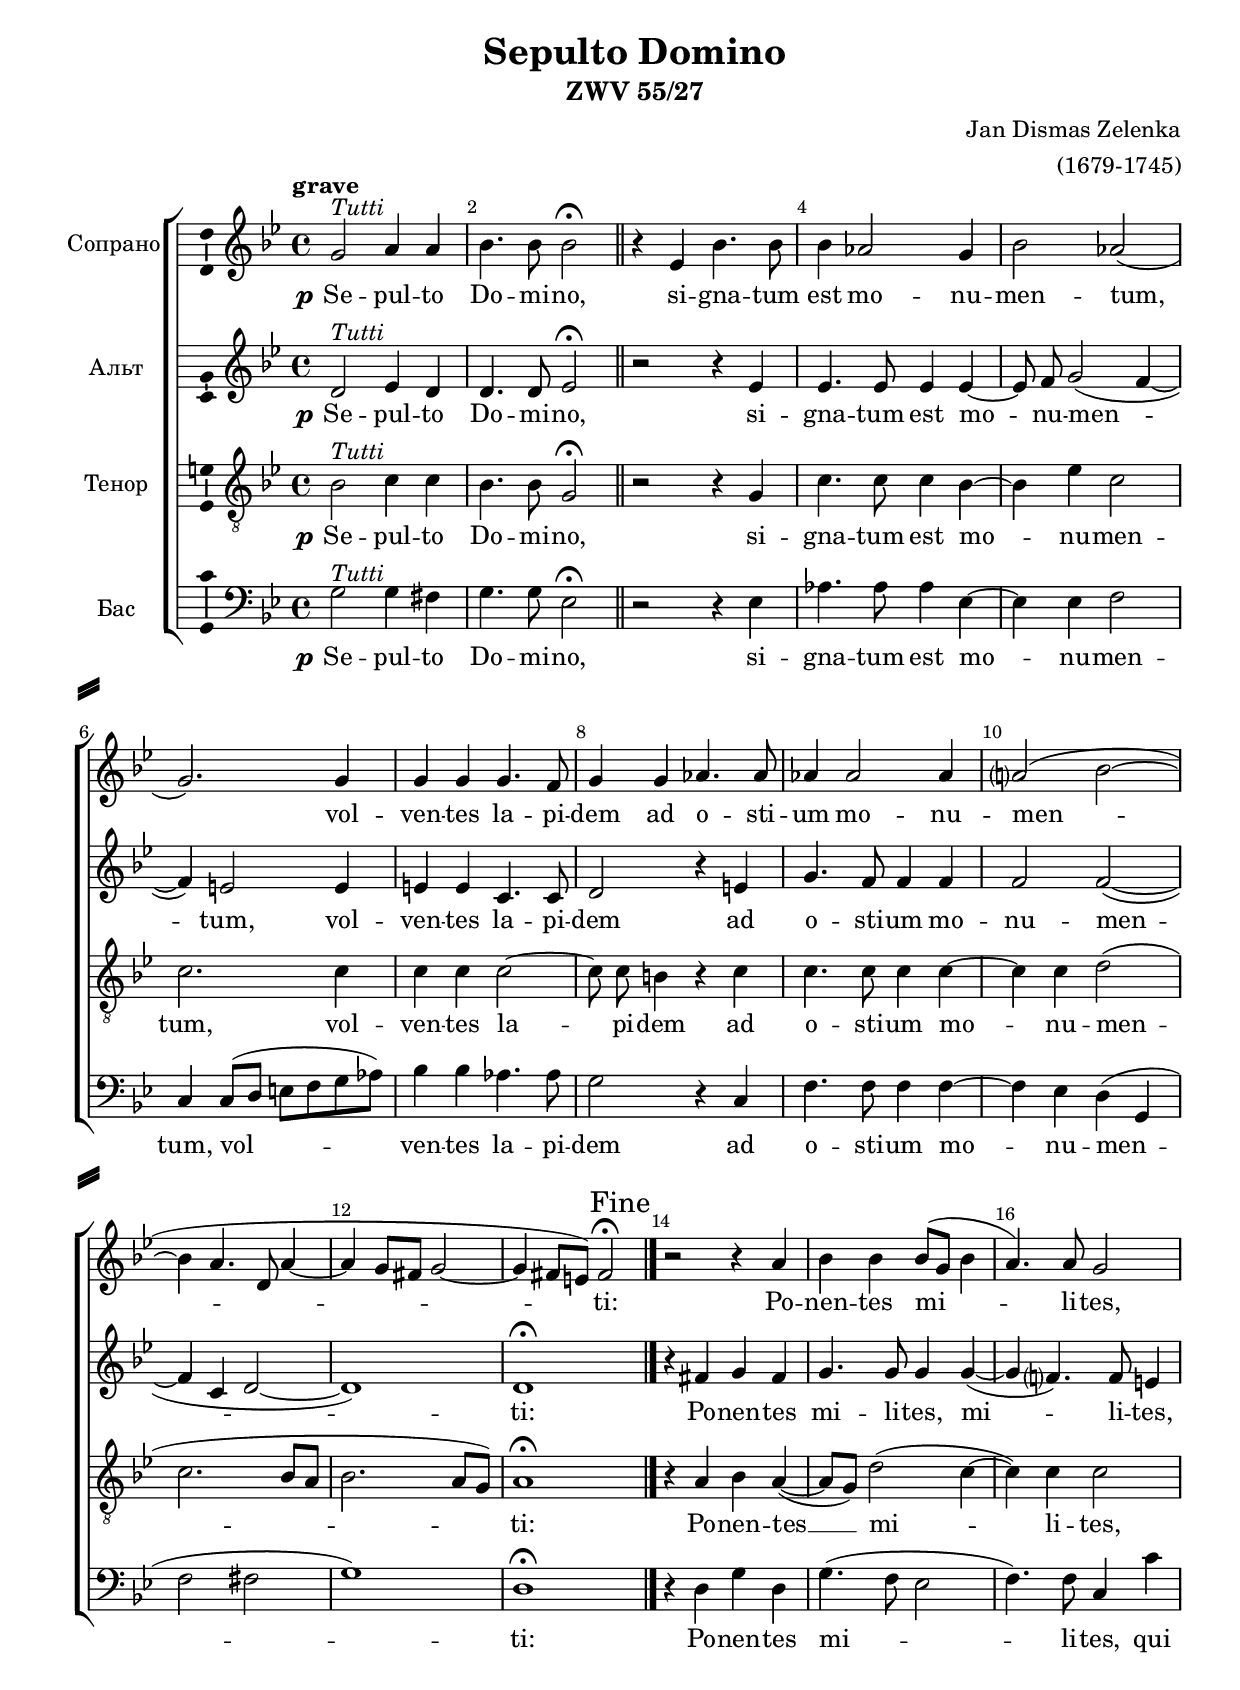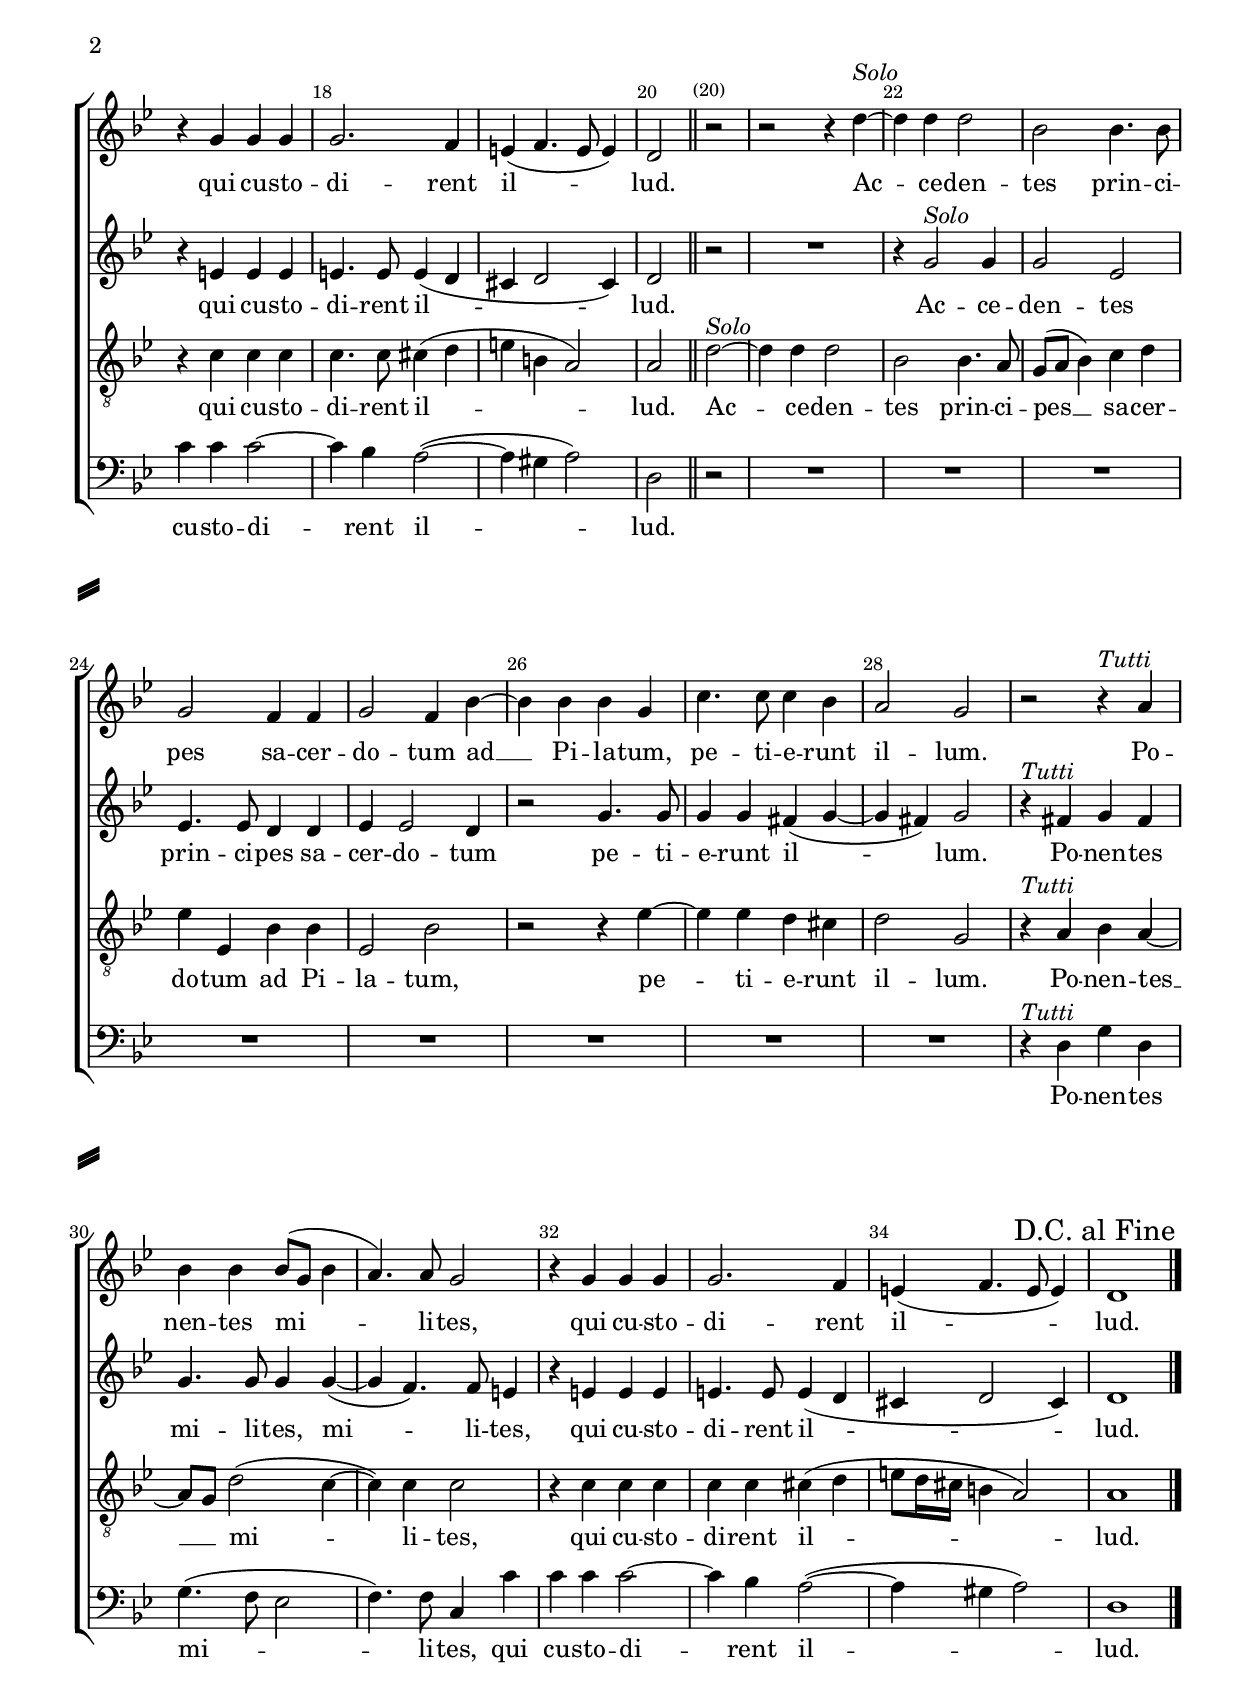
\version "2.18.2"

#(ly:set-option 'point-and-click #f)
#(ly:set-option 'midi-extension "mid")

#(set-default-paper-size "a4")

\paper {
%  #(set-paper-size "a4landscape" )
  system-separator-markup = \slashSeparator
  top-margin = 10
  left-margin = 15
  right-margin = 10
  bottom-margin = 10
  %indent = 4
  ragged-bottom = ##f
  ragged-last-bottom = ##f
  %print-page-number = ##f
}

\header {
  title = "Sepulto Domino"
  subtitle = "ZWV 55/27"
  composer = \markup\right-column{ "Jan Dismas Zelenka" "(1679-1745)"}
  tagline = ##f
}

global = {
  \key g \minor
  \time 4/4
  \autoBeamOff
}

mBreak = { \break }
mBreak = {}

tutti = ^\markup \italic "Tutti"
fine =  {
  \once \override Score.RehearsalMark.self-alignment-X = #RIGHT
  \mark "Fine"
}
solo = ^\markup\italic "Solo"
dcalfine = { 
  \once \override Score.RehearsalMark.break-visibility = #end-of-line-visible
  \once \override Score.RehearsalMark.self-alignment-X = #RIGHT
  \mark "D.C. al Fine" 
}
barnumbering = {
  \override Score.BarNumber.break-visibility = #end-of-line-invisible
  \set Score.barNumberVisibility = #(every-nth-bar-number-visible 2)
}

soprano = \relative c'' {
  \global
  \dynamicUp
  \barnumbering
  \tempo grave
  % Вписывайте музыку сюда
  g2\tutti a4 a |
  bes4. bes8 bes2\fermata \bar "||"
  r4 es, bes'4. bes8 |
  bes4 aes2 g4 |
  bes2 aes( | \mBreak
  
  g2.) g4 |
  g g g4. f8 |
  g4 g aes4. aes8 |
  aes4 aes2 aes4 |
  a?2( bes~ |
  bes4 a4. d,8 a'4~ | \mBreak
  
  a4 g8[ fis] g2~ |
  g4 fis8[ e]) fis2\fermata\fine \bar "|." 
  r2 r4  a|
  bes bes bes8[( g] bes4 |
  a4.) a8 g2 |
  r4 g g g \mBreak
  
  g2. f4 |
  e( f4. e8 e4) |
  d2 \bar "||" r |
  r r4 d'~\solo |
  d d d2 |
  bes bes4. bes8 \mBreak
  
  g2 f4 f |
  g2 f4 bes~ |
  bes bes bes g |
  c4. c8 c4 bes |
  a2 g |
  r r4\tutti a \mBreak
  
  bes4 bes bes8[( g] bes4 |
  a4.) a8 g2 |
  r4 g g g |
  
  g2. f4 |
  e( f4. e8 e4) |
  d1 \dcalfine
}

sopranoVerse = \lyricmode {
  % Набирайте слова здесь
  \set stanza = \markup \dynamic p
  Se -- pul -- to Do -- mi -- no, si -- gna -- tum est mo -- nu -- men -- tum,
  vol -- ven -- tes la -- pi -- dem ad o -- sti -- um mo -- nu -- men --
  ti: Po -- nen -- tes mi -- li -- tes, qui cu -- sto --
  di -- rent il -- lud. Ac -- ce -- den -- tes prin -- ci -- 
  pes sa -- cer -- do -- tum ad __ Pi -- la -- tum, pe -- ti -- e -- runt il -- lum. Po -- 
  nen -- tes  mi -- li -- tes, qui cu -- sto -- di -- rent il -- lud.
}

alto = \relative c' {
  \global
  \dynamicUp
  % Вписывайте музыку сюда
  d2\tutti es4 d |
  d4. d8 es2\fermata \bar "||"
  r2 r4 es |
  es4. es8 es4 es~ |
  es8 f g2( f4~ | \mBreak
  
  f4) e2 e4 |
  e e c4. c8 |
  d2 r4 e |
  g4. f8 f4 f |
  f2 f~ ( |
  f4 c d2~ | \mBreak
  d1) |
  d\fermata \bar "|."
  r4 fis g fis |
  g4. g8 g4 g~( |
  g f?4.) f8 e4 |
  r e e e | \mBreak
  
  e4. e8 e4( d |
  cis d2 cis4) |
  d2 \bar "||" r2 |
  R1 |
  r4 g2\solo g4 |
  g2 es | \mBreak
  
  es4. es8 d4 d |
  es es2 d4 |
  r2 g4. g8 |
  g4 g fis( g~ |
  g fis) g2 |
  r4\tutti fis g fis \mBreak
  
  g4. g8 g4 g~( |
  g f4.) f8 e4 |
  r e e e |
  e4. e8 e4( d |
  cis d2 cis4) |
  d1 \bar "|."
}

altoVerse = \lyricmode {
  % Набирайте слова здесь
  \set stanza = \markup \dynamic p
  Se --   pul -- to Do -- mi -- no, si -- gna -- tum est mo -- nu -- men -- 
  tum, vol -- ven -- tes la -- pi -- dem ad o -- sti -- um mo -- nu -- men --
  ti: Po -- nen -- tes mi -- li -- tes, mi -- li -- tes, qui cu -- sto --
  di -- rent il -- lud. Ac -- ce -- den -- tes 
  prin -- ci -- pes  sa -- cer --  do -- tum pe -- ti -- e -- runt il -- lum. Po -- nen -- tes
  mi -- li -- tes, mi -- li -- tes,  qui cu -- sto -- di -- rent il -- lud.
}

tenor = \relative c' {
  \global
  \dynamicUp
  % Вписывайте музыку сюда
  bes2\tutti c4 c |
  bes4. bes8 g2\fermata \bar "||" 
  r2 r4 g |
  c4. c8 c4 bes~ |
  bes es c2 | \mBreak
  
  c2. c4 |
  c c c2~ |
  c8 c b4 r c |
  c4. c8 c4 c~ |
  c c d2( |
  c2. bes8[ a] | \mBreak
  
  bes2. a8[ g] ) |
  a1\fermata \bar "|."
  r4 a bes a(~ |
  a8[ g]) d'2( c4~ |
  c) c c2 |
  r4 c c c \mBreak
  
  c4. c8 cis4( d |
  e b a2) |
  a \bar "||" d~\solo |
  d4 d d2 |
  bes bes4. a8 |
  g8[( a] bes4) c d | \mBreak
  
  es4 es, bes' bes |
  es,2 bes' |
  r r4 es~ |
  es es d cis |
  d2 g, |
  r4\tutti a bes a~ \mBreak
  
  a8[ g] d'2( c4~ |
  c) c c2 |
  r4 c c c |
  c c cis( d |
  e8[ d16 cis] b4 a2) |
  a1 \bar "|."
}

tenorVerse = \lyricmode {
  % Набирайте слова здесь
  \set stanza = \markup \dynamic p
  Se -- pul -- to Do -- mi -- no, si -- gna -- tum est mo -- nu -- men --
  tum, vol -- ven -- tes la -- pi -- dem ad o -- sti -- um mo -- nu -- men --
  ti: Po -- nen -- tes __ mi -- li -- tes, qui cu -- sto --
  di -- rent il -- lud. Ac -- ce -- den -- tes prin -- ci -- pes __ sa -- cer --
  do -- tum ad Pi -- la -- tum, pe -- ti -- e -- runt il -- lum. Po -- nen -- tes
  __ mi -- li -- tes, qui cu -- sto -- di -- rent il -- lud.
  
}

bass = \relative c' {
  \global
  \dynamicUp
  % Вписывайте музыку сюда
  g2\tutti g4 fis |
  g4. g8 es2\fermata \bar "||"
  r2 r4 es4 |
  aes4. aes8 aes4 es~ |
  es es f2 | \mBreak
  
  c4 c8[( d] e[ f g aes]) |
  bes4 bes aes4. aes8 |
  g2 r4 c, |
  f4. f8 f4 f~ |
  f es d( g, |
  f'2 fis | \mBreak
  
  g1) |
  d1\fermata \bar "|."
  r4 d g d |
  g4.( f8 es2 |
  f4.) f8 c4 c' |
  c c c2~ | \mBreak
  
  c4 bes a2~(  |
  a4 gis a2) |
  d, \bar "||" r2 |
  R1*3 \mBreak
  
  R1*5 |
  r4\tutti d g d | \mBreak
  
  g4.( f8 es2 |
  f4.) f8 c4 c' |
  c c c2~ |
  c4 bes a2~( |
  a4 gis a2) |
  d,1 \bar "|."
}

bassVerse = \lyricmode {
  % Набирайте слова здесь
  \set stanza = \markup \dynamic p
  Se -- pul -- to Do -- mi -- no, si -- gna -- tum est mo -- nu -- men --
  tum, vol -- ven -- tes la -- pi -- dem ad o -- sti -- um mo -- nu -- men --
  ti: Po -- nen -- tes  mi -- li -- tes, qui cu -- sto -- di --
  rent il -- lud.
  Po -- nen -- tes
  mi -- li -- tes, qui cu -- sto -- di -- rent il -- lud.
}

rehearsalMidi = #
(define-music-function
 (parser location name midiInstrument lyrics) (string? string? ly:music?)
 #{
   \unfoldRepeats <<
     \new Staff = "soprano" \new Voice = "soprano" { \soprano }
     \new Staff = "alto" \new Voice = "alto" { \alto }
     \new Staff = "tenor" \new Voice = "tenor" { \tenor }
     \new Staff = "bass" \new Voice = "bass" { \bass }
     \context Staff = $name {
       \set Score.midiMinimumVolume = #0.5
       \set Score.midiMaximumVolume = #0.5
       \set Score.tempoWholesPerMinute = #(ly:make-moment 100 4)
       \set Staff.midiMinimumVolume = #0.8
       \set Staff.midiMaximumVolume = #1.0
       \set Staff.midiInstrument = $midiInstrument
     }
     \new Lyrics \with {
       alignBelowContext = $name
     } \lyricsto $name $lyrics
   >>
 #})

\score {
  \new ChoirStaff <<
    \new Staff \with {
      midiInstrument = "choir aahs"
      instrumentName = "Сопрано"
      \consists "Ambitus_engraver"
    } { \soprano }
    \addlyrics { \sopranoVerse }
    \new Staff \with {
      midiInstrument = "choir aahs"
      instrumentName = "Альт"
      \consists "Ambitus_engraver"
    } { \alto }
    \addlyrics { \altoVerse }
    \new Staff \with {
      midiInstrument = "choir aahs"
      instrumentName = "Тенор"
      \consists "Ambitus_engraver"
    } { \clef "treble_8" \tenor }
    \addlyrics { \tenorVerse }
    \new Staff \with {
      midiInstrument = "choir aahs"
      instrumentName = "Бас"
      \consists "Ambitus_engraver"
    } { \clef bass \bass }
    \addlyrics { \bassVerse }
  >>
  \layout { }
  \midi {
    \tempo 4=60
  }
}

% MIDI для репетиции:
\book {
  \bookOutputSuffix "soprano"
  \score {
    \rehearsalMidi "soprano" "soprano sax" \sopranoVerse
    \midi { \tempo 4=60 }
  }
}

\book {
  \bookOutputSuffix "alto"
  \score {
    \rehearsalMidi "alto" "soprano sax" \altoVerse
    \midi { \tempo 4=60 }
  }
}

\book {
  \bookOutputSuffix "tenor"
  \score {
    \rehearsalMidi "tenor" "tenor sax" \tenorVerse
    \midi { \tempo 4=60 }
  }
}

\book {
  \bookOutputSuffix "bass"
  \score {
    \rehearsalMidi "bass" "tenor sax" \bassVerse
    \midi { \tempo 4=60 }
  }
}
